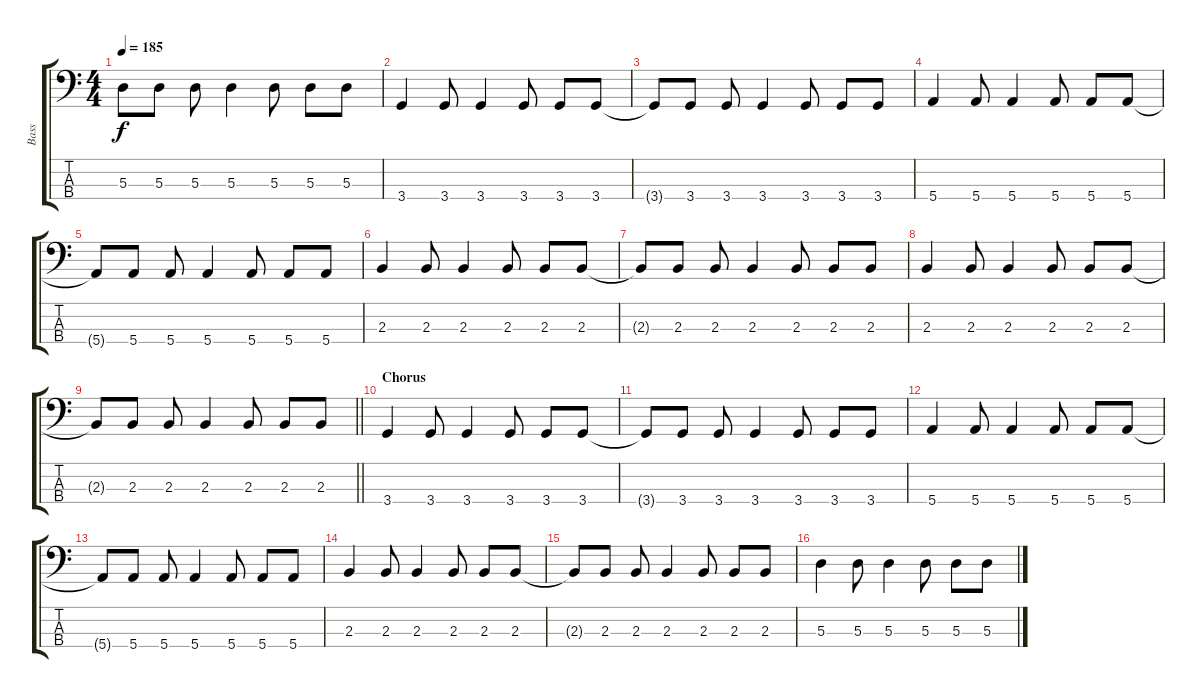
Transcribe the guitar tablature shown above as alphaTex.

\track ("Bass" "Bass") {instrument electricbasspick}
\staff {score tabs}
\tuning (G2 D2 A1 E1) {hide}
\ts (4 4)
\tempo 185
\clef f4
\ks c
5.3{t}.8{dy f} 5.3.8 5.3.8 5.3.4 5.3.8 5.3.8 5.3.8 |
3.4.4 3.4.8 3.4.4 3.4.8 3.4.8 3.4.8 |
3.4{t}.8 3.4.8 3.4.8 3.4.4 3.4.8 3.4.8 3.4.8 |
5.4.4 5.4.8 5.4.4 5.4.8 5.4.8 5.4.8 |
5.4{t}.8 5.4.8 5.4.8 5.4.4 5.4.8 5.4.8 5.4.8 |
2.3.4 2.3.8 2.3.4 2.3.8 2.3.8 2.3.8 |
2.3{t}.8 2.3.8 2.3.8 2.3.4 2.3.8 2.3.8 2.3.8 |
2.3.4 2.3.8 2.3.4 2.3.8 2.3.8 2.3.8 |
\barLineRight lightlight
2.3{t}.8 2.3.8 2.3.8 2.3.4 2.3.8 2.3.8 2.3.8 |
\section ("" "Chorus")
3.4.4 3.4.8 3.4.4 3.4.8 3.4.8 3.4.8 |
3.4{t}.8 3.4.8 3.4.8 3.4.4 3.4.8 3.4.8 3.4.8 |
5.4.4 5.4.8 5.4.4 5.4.8 5.4.8 5.4.8 |
5.4{t}.8 5.4.8 5.4.8 5.4.4 5.4.8 5.4.8 5.4.8 |
2.3.4 2.3.8 2.3.4 2.3.8 2.3.8 2.3.8 |
2.3{t}.8 2.3.8 2.3.8 2.3.4 2.3.8 2.3.8 2.3.8 |
5.3.4 5.3.8 5.3.4 5.3.8 5.3.8 5.3.8
